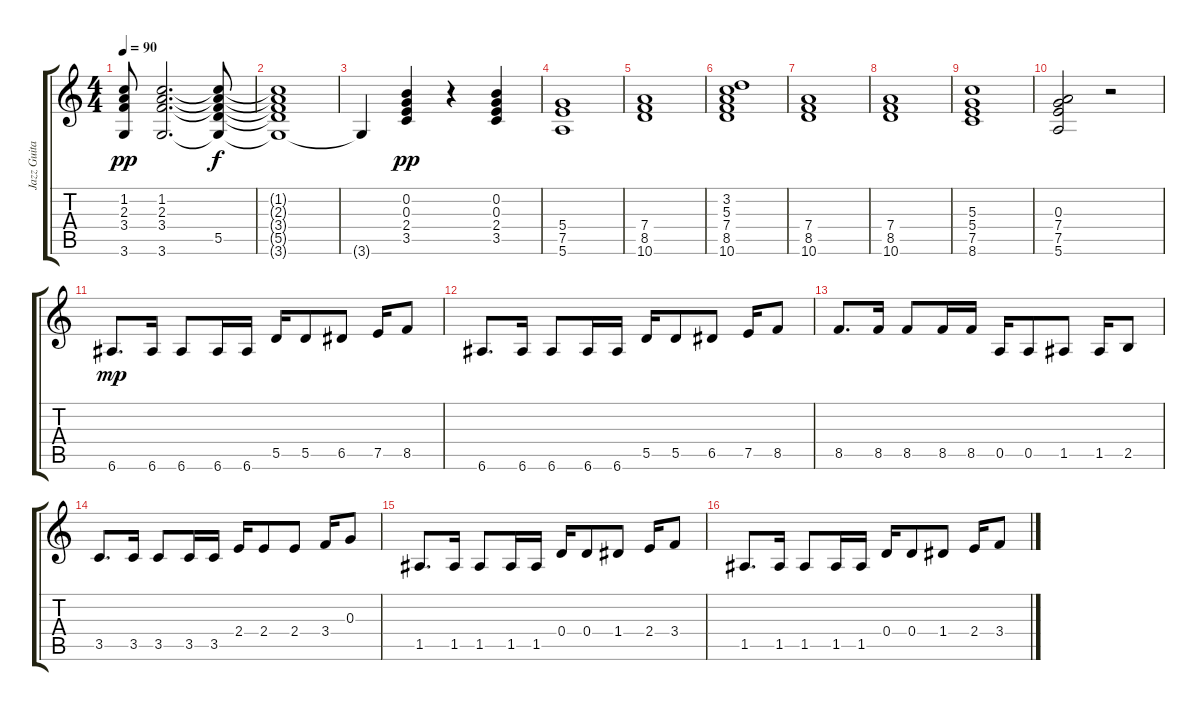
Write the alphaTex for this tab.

\track ("Jazz Guitar" "Jazz Guita") {instrument electricguitarjazz}
\staff {score tabs}
\tuning (E4 B3 G3 D3 A2 E2) {hide}
\ts (4 4)
\tempo 90
\clef g2
\ks c
(1.2 2.3 3.4 3.6).8{dy pp} (1.2 2.3 3.4 3.6).2{d} (1.2{t} 2.3{t} 3.4{t} 5.5{t} 3.6{t}).8{dy f} |
(1.2{t} 2.3{t} 3.4{t} 5.5{t} 3.6{t}).1 |
3.6{t}.4 (0.2 0.3 2.4 3.5).4{dy pp} r.4 (0.2 0.3 2.4 3.5).4 |
(5.4 7.5 5.6).1 |
(7.4 8.5 10.6).1 |
(3.2 5.3 7.4 8.5 10.6).1 |
(7.4 8.5 10.6).1 |
(7.4 8.5 10.6).1 |
(5.3 5.4 7.5 8.6).1 |
(0.3 7.4 7.5 5.6).2 r.2 |
6.6.8{d dy mp} 6.6.16 6.6.8 6.6.16 6.6.16 5.5.16 5.5.8 6.5.8 7.5.16 8.5.8 |
6.6.8{d} 6.6.16 6.6.8 6.6.16 6.6.16 5.5.16 5.5.8 6.5.8 7.5.16 8.5.8 |
8.5.8{d} 8.5.16 8.5.8 8.5.16 8.5.16 0.5.16 0.5.8 1.5.8 1.5.16 2.5.8 |
3.5.8{d} 3.5.16 3.5.8 3.5.16 3.5.16 2.4.16 2.4.8 2.4.8 3.4.16 0.3.8 |
1.5.8{d} 1.5.16 1.5.8 1.5.16 1.5.16 0.4.16 0.4.8 1.4.8 2.4.16 3.4.8 |
1.5.8{d} 1.5.16 1.5.8 1.5.16 1.5.16 0.4.16 0.4.8 1.4.8 2.4.16 3.4.8
